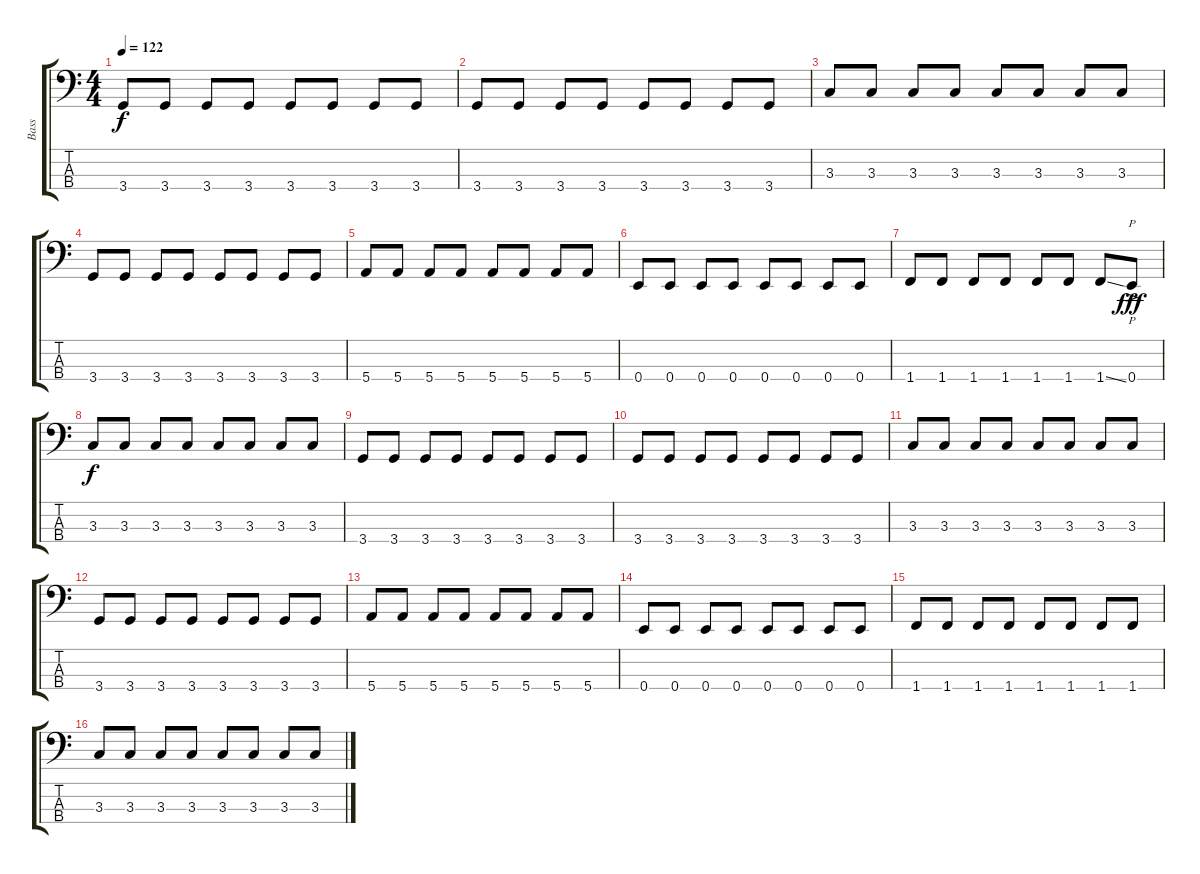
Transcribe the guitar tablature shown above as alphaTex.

\track ("Bass" "Bass") {instrument electricbassfinger}
\staff {score tabs}
\tuning (G2 D2 A1 E1) {hide}
\ts (4 4)
\tempo 122
\clef f4
\ks c
3.4.8{dy f} 3.4.8 3.4.8 3.4.8 3.4.8 3.4.8 3.4.8 3.4.8 |
3.4.8 3.4.8 3.4.8 3.4.8 3.4.8 3.4.8 3.4.8 3.4.8 |
3.3.8 3.3.8 3.3.8 3.3.8 3.3.8 3.3.8 3.3.8 3.3.8 |
3.4.8 3.4.8 3.4.8 3.4.8 3.4.8 3.4.8 3.4.8 3.4.8 |
5.4.8 5.4.8 5.4.8 5.4.8 5.4.8 5.4.8 5.4.8 5.4.8 |
0.4.8 0.4.8 0.4.8 0.4.8 0.4.8 0.4.8 0.4.8 0.4.8 |
1.4.8 1.4.8 1.4.8 1.4.8 1.4.8 1.4.8 1.4{ss}.8 0.4{ac}.8{p dy fff} |
3.3.8{dy f} 3.3.8 3.3.8 3.3.8 3.3.8 3.3.8 3.3.8 3.3.8 |
3.4.8 3.4.8 3.4.8 3.4.8 3.4.8 3.4.8 3.4.8 3.4.8 |
3.4.8 3.4.8 3.4.8 3.4.8 3.4.8 3.4.8 3.4.8 3.4.8 |
3.3.8 3.3.8 3.3.8 3.3.8 3.3.8 3.3.8 3.3.8 3.3.8 |
3.4.8 3.4.8 3.4.8 3.4.8 3.4.8 3.4.8 3.4.8 3.4.8 |
5.4.8 5.4.8 5.4.8 5.4.8 5.4.8 5.4.8 5.4.8 5.4.8 |
0.4.8 0.4.8 0.4.8 0.4.8 0.4.8 0.4.8 0.4.8 0.4.8 |
1.4.8 1.4.8 1.4.8 1.4.8 1.4.8 1.4.8 1.4.8 1.4.8 |
3.3.8 3.3.8 3.3.8 3.3.8 3.3.8 3.3.8 3.3.8 3.3.8
